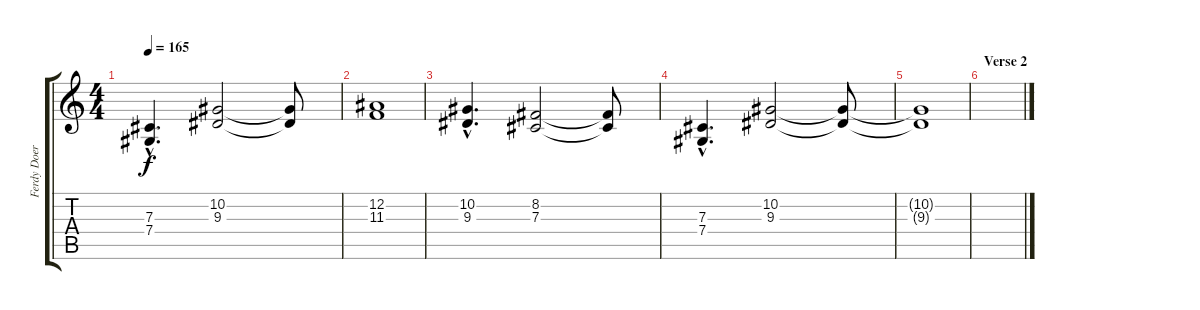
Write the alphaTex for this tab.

\track ("Ferdy Doernberg - Tastiere" "Ferdy Doer") {instrument reedorgan}
\staff {score tabs}
\tuning (Eb4 Bb3 Gb3 Db3 Ab2 Eb2) {hide}
\ts (4 4)
\tempo 165
\clef g2
\ks c
(7.3{hac} 7.4{hac}).4{d dy f} (10.2 9.3).2 (10.2{t} 9.3{t}).8 |
(12.2 11.3).1 |
(10.2{hac} 9.3{hac}).4{d} (8.2 7.3).2 (8.2{t} 7.3{t}).8 |
(7.3{hac} 7.4{hac}).4{d} (10.2 9.3).2 (10.2{t} 9.3{t}).8 |
(10.2{t} 9.3{t}).1 |
\section ("" "Verse 2")
